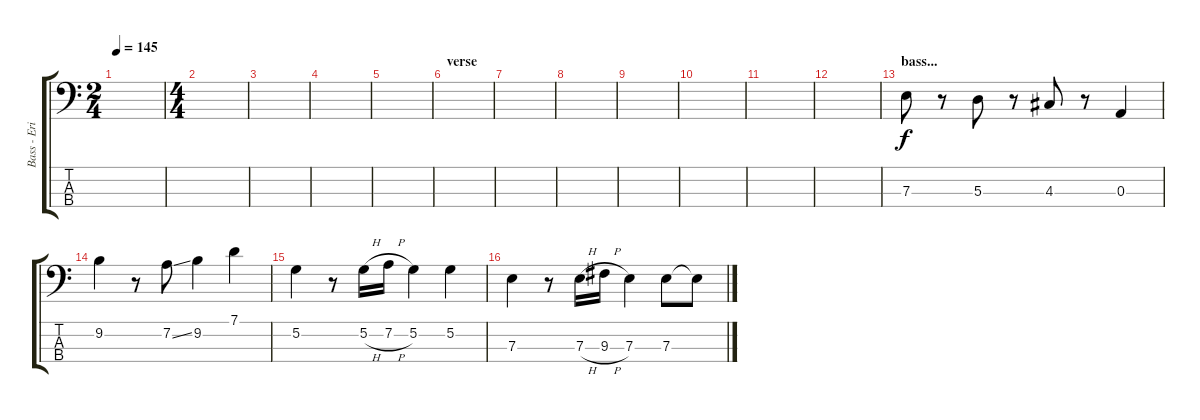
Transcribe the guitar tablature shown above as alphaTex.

\track ("Bass - Eric Judy" "Bass - Eri") {instrument electricbassfinger}
\staff {score tabs}
\tuning (G2 D2 A1 E1) {hide}
\ts (2 4)
\tempo 145
\clef f4
\ks c
|
\ts (4 4)
|
|
|
|
\section ("" "verse")
|
|
|
|
|
|
|
\section ("" "bass...")
7.3.8 r.8 5.3.8 r.8 4.3.8 r.8 0.3.4 |
9.2.4 r.8 7.2{ss}.8 9.2.4 7.1.4 |
5.2.4 r.8 5.2{h}.16 7.2{h}.16 5.2.4 5.2.4 |
7.3.4 r.8 7.3{h}.16 9.3{h}.16 7.3.4 7.3.8 7.3{t}.8
